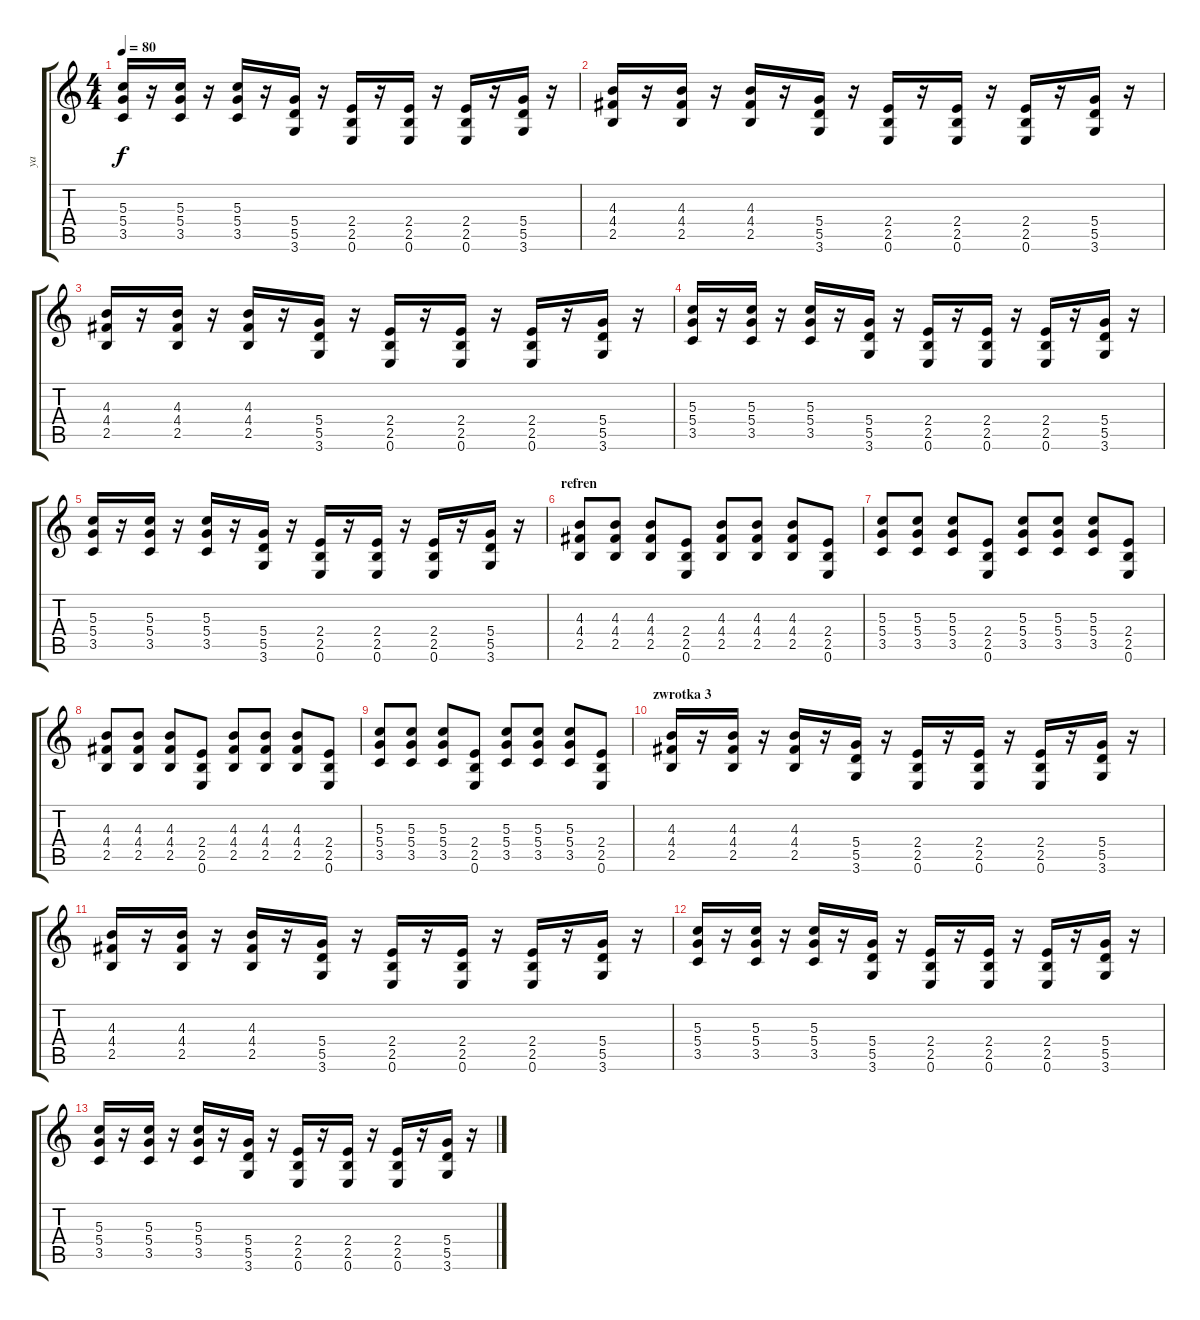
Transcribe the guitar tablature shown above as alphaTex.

\track ("ya" "ya") {instrument overdrivenguitar}
\staff {score tabs}
\tuning (E4 B3 G3 D3 A2 E2) {hide}
\ts (4 4)
\tempo 80
\clef g2
\ks c
(5.3 5.4 3.5).16{dy f} r.16 (5.3 5.4 3.5).16 r.16 (5.3 5.4 3.5).16 r.16 (5.4 5.5 3.6).16 r.16 (2.4 2.5 0.6).16 r.16 (2.4 2.5 0.6).16 r.16 (2.4 2.5 0.6).16 r.16 (5.4 5.5 3.6).16 r.16 |
(4.3 4.4 2.5).16 r.16 (4.3 4.4 2.5).16 r.16 (4.3 4.4 2.5).16 r.16 (5.4 5.5 3.6).16 r.16 (2.4 2.5 0.6).16 r.16 (2.4 2.5 0.6).16 r.16 (2.4 2.5 0.6).16 r.16 (5.4 5.5 3.6).16 r.16 |
(4.3 4.4 2.5).16 r.16 (4.3 4.4 2.5).16 r.16 (4.3 4.4 2.5).16 r.16 (5.4 5.5 3.6).16 r.16 (2.4 2.5 0.6).16 r.16 (2.4 2.5 0.6).16 r.16 (2.4 2.5 0.6).16 r.16 (5.4 5.5 3.6).16 r.16 |
(5.3 5.4 3.5).16 r.16 (5.3 5.4 3.5).16 r.16 (5.3 5.4 3.5).16 r.16 (5.4 5.5 3.6).16 r.16 (2.4 2.5 0.6).16 r.16 (2.4 2.5 0.6).16 r.16 (2.4 2.5 0.6).16 r.16 (5.4 5.5 3.6).16 r.16 |
(5.3 5.4 3.5).16 r.16 (5.3 5.4 3.5).16 r.16 (5.3 5.4 3.5).16 r.16 (5.4 5.5 3.6).16 r.16 (2.4 2.5 0.6).16 r.16 (2.4 2.5 0.6).16 r.16 (2.4 2.5 0.6).16 r.16 (5.4 5.5 3.6).16 r.16 |
\section ("" "refren")
(4.3 4.4 2.5).8 (4.3 4.4 2.5).8 (4.3 4.4 2.5).8 (2.4 2.5 0.6).8 (4.3 4.4 2.5).8 (4.3 4.4 2.5).8 (4.3 4.4 2.5).8 (2.4 2.5 0.6).8 |
(5.3 5.4 3.5).8 (5.3 5.4 3.5).8 (5.3 5.4 3.5).8 (2.4 2.5 0.6).8 (5.3 5.4 3.5).8 (5.3 5.4 3.5).8 (5.3 5.4 3.5).8 (2.4 2.5 0.6).8 |
(4.3 4.4 2.5).8 (4.3 4.4 2.5).8 (4.3 4.4 2.5).8 (2.4 2.5 0.6).8 (4.3 4.4 2.5).8 (4.3 4.4 2.5).8 (4.3 4.4 2.5).8 (2.4 2.5 0.6).8 |
(5.3 5.4 3.5).8 (5.3 5.4 3.5).8 (5.3 5.4 3.5).8 (2.4 2.5 0.6).8 (5.3 5.4 3.5).8 (5.3 5.4 3.5).8 (5.3 5.4 3.5).8 (2.4 2.5 0.6).8 |
\section ("" "zwrotka 3")
(4.3 4.4 2.5).16 r.16 (4.3 4.4 2.5).16 r.16 (4.3 4.4 2.5).16 r.16 (5.4 5.5 3.6).16 r.16 (2.4 2.5 0.6).16 r.16 (2.4 2.5 0.6).16 r.16 (2.4 2.5 0.6).16 r.16 (5.4 5.5 3.6).16 r.16 |
(4.3 4.4 2.5).16 r.16 (4.3 4.4 2.5).16 r.16 (4.3 4.4 2.5).16 r.16 (5.4 5.5 3.6).16 r.16 (2.4 2.5 0.6).16 r.16 (2.4 2.5 0.6).16 r.16 (2.4 2.5 0.6).16 r.16 (5.4 5.5 3.6).16 r.16 |
(5.3 5.4 3.5).16 r.16 (5.3 5.4 3.5).16 r.16 (5.3 5.4 3.5).16 r.16 (5.4 5.5 3.6).16 r.16 (2.4 2.5 0.6).16 r.16 (2.4 2.5 0.6).16 r.16 (2.4 2.5 0.6).16 r.16 (5.4 5.5 3.6).16 r.16 |
(5.3 5.4 3.5).16 r.16 (5.3 5.4 3.5).16 r.16 (5.3 5.4 3.5).16 r.16 (5.4 5.5 3.6).16 r.16 (2.4 2.5 0.6).16 r.16 (2.4 2.5 0.6).16 r.16 (2.4 2.5 0.6).16 r.16 (5.4 5.5 3.6).16 r.16
